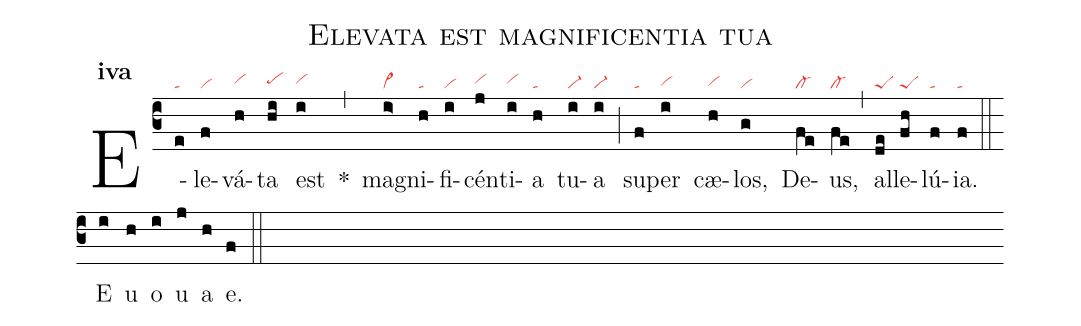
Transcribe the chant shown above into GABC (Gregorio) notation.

name:Elevata est magnificentia tua;
office-part:an;
mode:4a;
nabc-lines:1;
%%
initial-style: 1;
name:Elevata est magnificentia tua ;
mode: 4;
office-part: Invitatorium;
annotation: Hymn.;
annotation: 4A;
nabc-lines:1;
%%
(c3) E(e|ta)le(f|vi)vá(h|vihh)ta(hi|pehh) est(i|vihh) <sp>*</sp>(,) mag(i>|vi>)ni(h|ta)fi(i|vi)cén(j|vihh)ti(i|vihh)a(h|ta) tu(i|vi-)a(i|vi-) (;) su(f|ta)per(i|vihg) cæ(h|vihg)los,(g|vi) De(fe|cl-)us,(fe|cl-) (,) al(de|peS)le(fh|peS)lú(f|ta){ia}.(f|ta) (::)

<eu>E(i) u(h) o(i) u(j) a(h) e.(f) </eu>(::)
